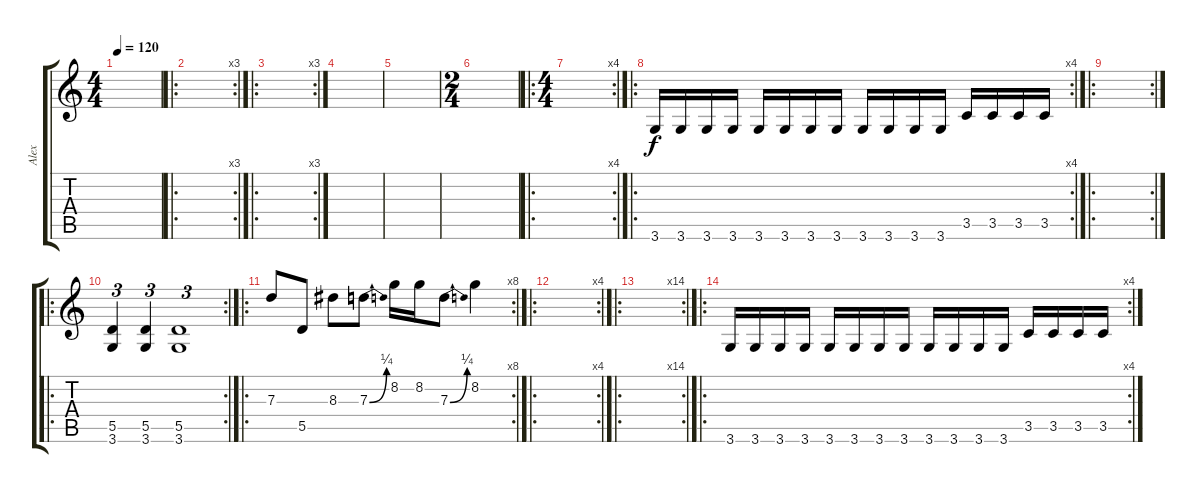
\track ("Alex" "Alex") {instrument overdrivenguitar}
\staff {score tabs}
\tuning (E4 B3 G3 D3 A2 E2) {hide}
\ts (4 4)
\tempo 120
\clef g2
\ks c
|
\ro
\rc 3
|
\ro
\rc 3
|
|
|
\ts (2 4)
|
\ro
\rc 4
\ts (4 4)
|
\ro
\rc 4
3.6.16 3.6.16 3.6.16 3.6.16 3.6.16 3.6.16 3.6.16 3.6.16 3.6.16 3.6.16 3.6.16 3.6.16 3.5.16 3.5.16 3.5.16 3.5.16 |
\ro
\rc 2
|
\ro
\rc 2
(5.5 3.6).4{tu (3 2)} (5.5 3.6).4{tu (3 2)} (5.5 3.6).1{tu (3 2)} |
\ro
\rc 8
7.3.8 5.5.8 8.3.8 7.3{be (bend 0 0 60 1)}.8 8.2.16 8.2.16 7.3{be (bend 0 0 60 1)}.8 8.2.4 |
\ro
\rc 4
|
\ro
\rc 14
|
\ro
\rc 4
3.6.16 3.6.16 3.6.16 3.6.16 3.6.16 3.6.16 3.6.16 3.6.16 3.6.16 3.6.16 3.6.16 3.6.16 3.5.16 3.5.16 3.5.16 3.5.16
